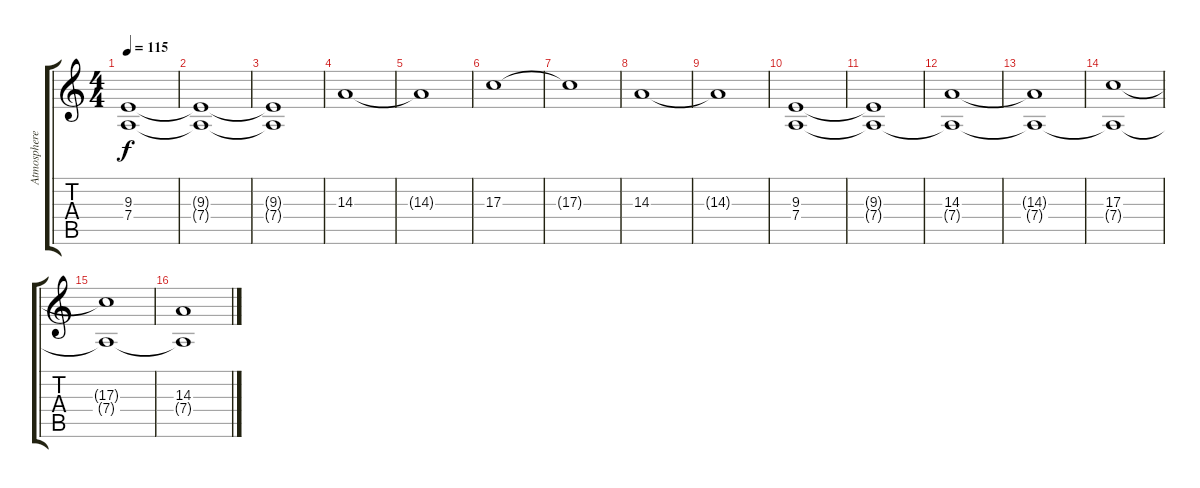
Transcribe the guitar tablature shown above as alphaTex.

\track ("Atmosphere" "Atmosphere") {instrument stringensemble2}
\staff {score tabs}
\tuning (E4 B3 G3 D3 A2 E2) {hide}
\ts (4 4)
\tempo 115
\clef g2
\ks c
(9.3{t} 7.4{t}).1{dy f} |
(9.3{t} 7.4{t}).1 |
(9.3{t} 7.4{t}).1 |
14.3.1 |
14.3{t}.1 |
17.3.1 |
17.3{t}.1 |
14.3.1 |
14.3{t}.1 |
(9.3 7.4).1 |
(9.3{t} 7.4{t}).1 |
(14.3 7.4{t}).1 |
(14.3{t} 7.4{t}).1 |
(17.3 7.4{t}).1 |
(17.3{t} 7.4{t}).1 |
(14.3 7.4{t}).1
